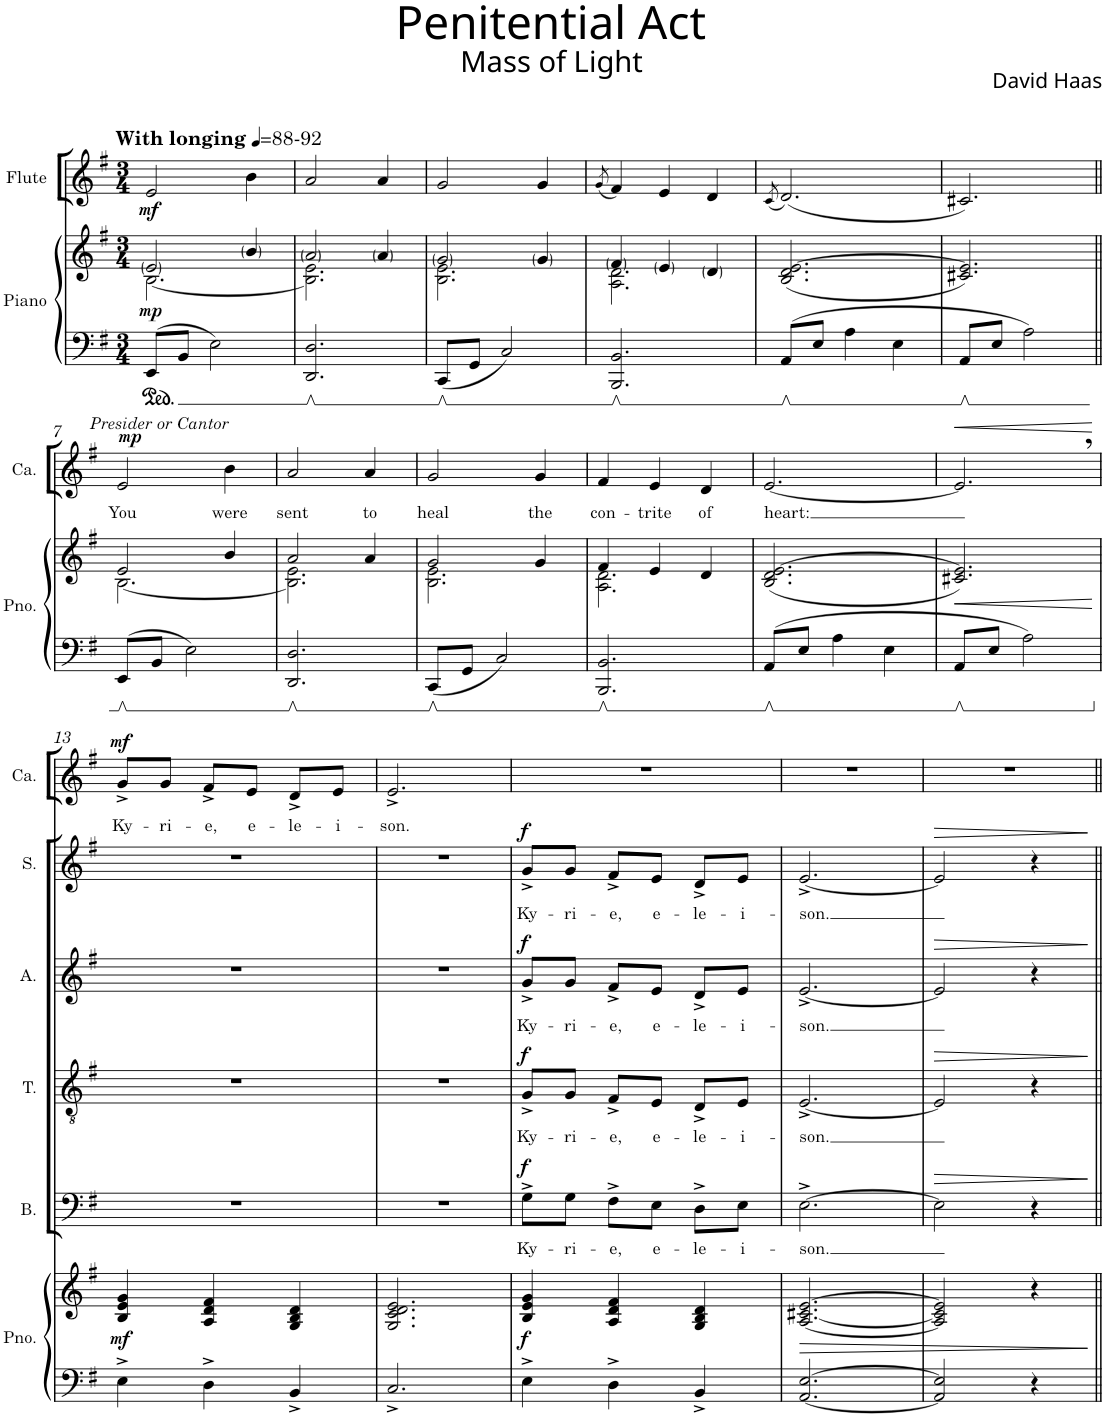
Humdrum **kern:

**kern	**kern	**dynam	**kern	**dynam	**kern	**text	**dynam	**kern	**text	**dynam	**kern	**text	**dynam	**kern	**text	**dynam	**kern	**text	**dynam
*part7	*part7	*part7	*part6	*part6	*part5	*part5	*part5	*part4	*part4	*part4	*part3	*part3	*part3	*part2	*part2	*part2	*part1	*part1	*part1
*staff8	*staff7	*staff7/8	*staff6	*staff6	*staff5	*staff5	*staff5	*staff4	*staff4	*staff4	*staff3	*staff3	*staff3	*staff2	*staff2	*staff2	*staff1	*staff1	*staff1
*I"Piano	*	*	*I"Flute	*	*I"Bass	*	*	*I"Tenor	*	*	*I"Alto	*	*	*I"Soprano	*	*	*I"Cantor	*	*
*I'Pno.	*	*	*I'Fl.	*	*I'B.	*	*	*I'T.	*	*	*I'A.	*	*	*I'S.	*	*	*I'Ca.	*	*
*clefF4	*clefG2	*	*clefG2	*	*clefF4	*	*	*clefGv2	*	*	*clefG2	*	*	*clefG2	*	*	*clefG2	*	*
*k[f#]	*k[f#]	*	*k[f#]	*	*k[f#]	*	*	*k[f#]	*	*	*k[f#]	*	*	*k[f#]	*	*	*k[f#]	*	*
*M3/4	*M3/4	*	*M3/4	*	*M3/4	*	*	*M3/4	*	*	*M3/4	*	*	*M3/4	*	*	*M3/4	*	*
*MM88	*MM88	*	*MM88	*	*MM88	*	*	*MM88	*	*	*MM88	*	*	*MM88	*	*	*MM88	*	*
=1	=1	=1	=1	=1	=1	=1	=1	=1	=1	=1	=1	=1	=1	=1	=1	=1	=1	=1	=1
*	*^	*	*	*	*	*	*	*	*	*	*	*	*	*	*	*	*	*	*
!	!	!	!	!	!	!	!	!	!	!	!	!	!	!	!	!	!	!LO:TX:a:B:t=With longing	!	!
!	!	!	!	!	!	!	!	!	!	!	!	!	!	!	!	!	!	!LO:TX:a:t=-92	!	!
!	!	!	!LO:DY:b	!	!LO:DY:b	!	!	!	!	!	!	!	!	!	!	!	!	!	!	!
8EE/L	2e/	[2.B\	mp	2e/	mf	2.r	.	.	2.r	.	.	2.r	.	.	2.r	.	.	2.r	.	.
8BB/J	.	.	.	.	.	.	.	.	.	.	.	.	.	.	.	.	.	.	.	.
2E\	.	.	.	.	.	.	.	.	.	.	.	.	.	.	.	.	.	.	.	.
.	4b/	.	.	4b\	.	.	.	.	.	.	.	.	.	.	.	.	.	.	.	.
=2	=2	=2	=2	=2	=2	=2	=2	=2	=2	=2	=2	=2	=2	=2	=2	=2	=2	=2	=2	=2
2.DD/ 2.D/	2a/	2.B\] 2.e\	.	2a/	.	2.r	.	.	2.r	.	.	2.r	.	.	2.r	.	.	2.r	.	.
.	4a/	.	.	4a/	.	.	.	.	.	.	.	.	.	.	.	.	.	.	.	.
=3	=3	=3	=3	=3	=3	=3	=3	=3	=3	=3	=3	=3	=3	=3	=3	=3	=3	=3	=3	=3
8CC/L	2g/	2.B\ 2.e\	.	2g/	.	2.r	.	.	2.r	.	.	2.r	.	.	2.r	.	.	2.r	.	.
8GG/J	.	.	.	.	.	.	.	.	.	.	.	.	.	.	.	.	.	.	.	.
2C/	.	.	.	.	.	.	.	.	.	.	.	.	.	.	.	.	.	.	.	.
.	4g/	.	.	4g/	.	.	.	.	.	.	.	.	.	.	.	.	.	.	.	.
=4	=4	=4	=4	=4	=4	=4	=4	=4	=4	=4	=4	=4	=4	=4	=4	=4	=4	=4	=4	=4
.	.	.	.	(8qg/	.	.	.	.	.	.	.	.	.	.	.	.	.	.	.	.
2.BBB/ 2.BB/	4f#/	2.A\ 2.d\	.	4f#/)	.	2.r	.	.	2.r	.	.	2.r	.	.	2.r	.	.	2.r	.	.
.	4e/	.	.	4e/	.	.	.	.	.	.	.	.	.	.	.	.	.	.	.	.
.	4d/	.	.	4d/	.	.	.	.	.	.	.	.	.	.	.	.	.	.	.	.
*	*v	*v	*	*	*	*	*	*	*	*	*	*	*	*	*	*	*	*	*	*
=5	=5	=5	=5	=5	=5	=5	=5	=5	=5	=5	=5	=5	=5	=5	=5	=5	=5	=5	=5
.	.	.	(8qc/	.	.	.	.	.	.	.	.	.	.	.	.	.	.	.	.
8AA/L	(2.B/ 2.d/ [2.e/	.	(2.d/)	.	2.r	.	.	2.r	.	.	2.r	.	.	2.r	.	.	2.r	.	.
8E/J	.	.	.	.	.	.	.	.	.	.	.	.	.	.	.	.	.	.	.
4A\	.	.	.	.	.	.	.	.	.	.	.	.	.	.	.	.	.	.	.
4E\	.	.	.	.	.	.	.	.	.	.	.	.	.	.	.	.	.	.	.
=6	=6	=6	=6	=6	=6	=6	=6	=6	=6	=6	=6	=6	=6	=6	=6	=6	=6	=6	=6
8AA/L	2.c#X/ 2.e/])	.	2.c#X/)	.	2.r	.	.	2.r	.	.	2.r	.	.	2.r	.	.	2.r	.	.
8E/J	.	.	.	.	.	.	.	.	.	.	.	.	.	.	.	.	.	.	.
2A\	.	.	.	.	.	.	.	.	.	.	.	.	.	.	.	.	.	.	.
!!LO:LB:g=z
=7||	=7||	=7||	=7||	=7||	=7||	=7||	=7||	=7||	=7||	=7||	=7||	=7||	=7||	=7||	=7||	=7||	=7||	=7||	=7||
*	*^	*	*	*	*	*	*	*	*	*	*	*	*	*	*	*	*	*	*
!	!	!	!	!	!	!	!	!	!	!	!	!	!	!	!	!	!	!LO:TX:a:i:t=Presider or Cantor	!	!
!	!	!	!	!	!	!	!	!	!	!	!	!	!	!	!	!	!	!	!LO:LY:b	!LO:DY:a
8EE/L	2e/	[2.B\	.	2.r	.	2.r	.	.	2.r	.	.	2.r	.	.	2.r	.	.	2e/	You	mp
8BB/J	.	.	.	.	.	.	.	.	.	.	.	.	.	.	.	.	.	.	.	.
2E\	.	.	.	.	.	.	.	.	.	.	.	.	.	.	.	.	.	.	.	.
!	!	!	!	!	!	!	!	!	!	!	!	!	!	!	!	!	!	!	!LO:LY:b	!
.	4b/	.	.	.	.	.	.	.	.	.	.	.	.	.	.	.	.	4b\	were	.
=8	=8	=8	=8	=8	=8	=8	=8	=8	=8	=8	=8	=8	=8	=8	=8	=8	=8	=8	=8	=8
!	!	!	!	!	!	!	!	!	!	!	!	!	!	!	!	!	!	!	!LO:LY:b	!
2.DD/ 2.D/	2a/	2.B\] 2.e\	.	2.r	.	2.r	.	.	2.r	.	.	2.r	.	.	2.r	.	.	2a/	sent	.
!	!	!	!	!	!	!	!	!	!	!	!	!	!	!	!	!	!	!	!LO:LY:b	!
.	4a/	.	.	.	.	.	.	.	.	.	.	.	.	.	.	.	.	4a/	to	.
=9	=9	=9	=9	=9	=9	=9	=9	=9	=9	=9	=9	=9	=9	=9	=9	=9	=9	=9	=9	=9
!	!	!	!	!	!	!	!	!	!	!	!	!	!	!	!	!	!	!	!LO:LY:b	!
8CC/L	2g/	2.B\ 2.e\	.	2.r	.	2.r	.	.	2.r	.	.	2.r	.	.	2.r	.	.	2g/	heal	.
8GG/J	.	.	.	.	.	.	.	.	.	.	.	.	.	.	.	.	.	.	.	.
2C/	.	.	.	.	.	.	.	.	.	.	.	.	.	.	.	.	.	.	.	.
!	!	!	!	!	!	!	!	!	!	!	!	!	!	!	!	!	!	!	!LO:LY:b	!
.	4g/	.	.	.	.	.	.	.	.	.	.	.	.	.	.	.	.	4g/	the	.
=10	=10	=10	=10	=10	=10	=10	=10	=10	=10	=10	=10	=10	=10	=10	=10	=10	=10	=10	=10	=10
!	!	!	!	!	!	!	!	!	!	!	!	!	!	!	!	!	!	!	!LO:LY:b	!
2.BBB/ 2.BB/	4f#/	2.A\ 2.d\	.	2.r	.	2.r	.	.	2.r	.	.	2.r	.	.	2.r	.	.	4f#/	con-	.
!	!	!	!	!	!	!	!	!	!	!	!	!	!	!	!	!	!	!	!LO:LY:b	!
.	4e/	.	.	.	.	.	.	.	.	.	.	.	.	.	.	.	.	4e/	-trite	.
!	!	!	!	!	!	!	!	!	!	!	!	!	!	!	!	!	!	!	!LO:LY:b	!
.	4d/	.	.	.	.	.	.	.	.	.	.	.	.	.	.	.	.	4d/	of	.
*	*v	*v	*	*	*	*	*	*	*	*	*	*	*	*	*	*	*	*	*	*
=11	=11	=11	=11	=11	=11	=11	=11	=11	=11	=11	=11	=11	=11	=11	=11	=11	=11	=11	=11
!	!	!	!	!	!	!	!	!	!	!	!	!	!	!	!	!	!	!LO:LY:b	!
8AA/L	(2.B/ 2.d/ [2.e/	.	2.r	.	2.r	.	.	2.r	.	.	2.r	.	.	2.r	.	.	[2.e/	heart:	.
8E/J	.	.	.	.	.	.	.	.	.	.	.	.	.	.	.	.	.	.	.
4A\	.	.	.	.	.	.	.	.	.	.	.	.	.	.	.	.	.	.	.
4E\	.	.	.	.	.	.	.	.	.	.	.	.	.	.	.	.	.	.	.
=12	=12	=12	=12	=12	=12	=12	=12	=12	=12	=12	=12	=12	=12	=12	=12	=12	=12	=12	=12
!	!	!LO:HP:b	!	!	!	!	!	!	!	!	!	!	!	!	!	!	!	!	!LO:HP:b
8AA/L	2.c#X/ 2.e/])	<	2.r	.	2.r	.	.	2.r	.	.	2.r	.	.	2.r	.	.	2.e,/]	.	<
8E/J	.	.	.	.	.	.	.	.	.	.	.	.	.	.	.	.	.	.	.
2A\	.	.	.	.	.	.	.	.	.	.	.	.	.	.	.	.	.	.	.
.	.	[	.	.	.	.	.	.	.	.	.	.	.	.	.	.	.	.	[
!!LO:LB:g=z
=13	=13	=13	=13	=13	=13	=13	=13	=13	=13	=13	=13	=13	=13	=13	=13	=13	=13	=13	=13
!	!	!LO:DY:b	!	!	!	!	!	!	!	!	!	!	!	!	!	!	!	!LO:LY:b	!LO:DY:a
4E^\	4B/ 4e/ 4g/	mf	2.r	.	2.r	.	.	2.r	.	.	2.r	.	.	2.r	.	.	8g^/L	Ky-	mf
!	!	!	!	!	!	!	!	!	!	!	!	!	!	!	!	!	!	!LO:LY:b	!
.	.	.	.	.	.	.	.	.	.	.	.	.	.	.	.	.	8g/J	-ri-	.
!	!	!	!	!	!	!	!	!	!	!	!	!	!	!	!	!	!	!LO:LY:b	!
4D^\	4A/ 4d/ 4f#/	.	.	.	.	.	.	.	.	.	.	.	.	.	.	.	8f#^/L	-e,	.
!	!	!	!	!	!	!	!	!	!	!	!	!	!	!	!	!	!	!LO:LY:b	!
.	.	.	.	.	.	.	.	.	.	.	.	.	.	.	.	.	8e/J	e-	.
!	!	!	!	!	!	!	!	!	!	!	!	!	!	!	!	!	!	!LO:LY:b	!
4BB^/	4G/ 4B/ 4d/	.	.	.	.	.	.	.	.	.	.	.	.	.	.	.	8d^/L	-le-	.
!	!	!	!	!	!	!	!	!	!	!	!	!	!	!	!	!	!	!LO:LY:b	!
.	.	.	.	.	.	.	.	.	.	.	.	.	.	.	.	.	8e/J	-i-	.
=14	=14	=14	=14	=14	=14	=14	=14	=14	=14	=14	=14	=14	=14	=14	=14	=14	=14	=14	=14
!	!	!	!	!	!	!	!	!	!	!	!	!	!	!	!	!	!	!LO:LY:b	!
2.C^/	2.G/ 2.c/ 2.d/ 2.e/	.	2.r	.	2.r	.	.	2.r	.	.	2.r	.	.	2.r	.	.	2.e^/	-son.	.
=15	=15	=15	=15	=15	=15	=15	=15	=15	=15	=15	=15	=15	=15	=15	=15	=15	=15	=15	=15
!	!	!LO:DY:b	!	!	!	!LO:LY:b	!LO:DY:a	!	!LO:LY:b	!LO:DY:a	!	!LO:LY:b	!LO:DY:a	!	!LO:LY:b	!LO:DY:a	!	!	!
4E^\	4B/ 4e/ 4g/	f	2.r	.	8G^\L	Ky-	f	8G^/L	Ky-	f	8g^/L	Ky-	f	8g^/L	Ky-	f	2.r	.	.
!	!	!	!	!	!	!LO:LY:b	!	!	!LO:LY:b	!	!	!LO:LY:b	!	!	!LO:LY:b	!	!	!	!
.	.	.	.	.	8G\J	-ri-	.	8G/J	-ri-	.	8g/J	-ri-	.	8g/J	-ri-	.	.	.	.
!	!	!	!	!	!	!LO:LY:b	!	!	!LO:LY:b	!	!	!LO:LY:b	!	!	!LO:LY:b	!	!	!	!
4D^\	4A/ 4d/ 4f#/	.	.	.	8F#^\L	-e,	.	8F#^/L	-e,	.	8f#^/L	-e,	.	8f#^/L	-e,	.	.	.	.
!	!	!	!	!	!	!LO:LY:b	!	!	!LO:LY:b	!	!	!LO:LY:b	!	!	!LO:LY:b	!	!	!	!
.	.	.	.	.	8E\J	e-	.	8E/J	e-	.	8e/J	e-	.	8e/J	e-	.	.	.	.
!	!	!	!	!	!	!LO:LY:b	!	!	!LO:LY:b	!	!	!LO:LY:b	!	!	!LO:LY:b	!	!	!	!
4BB^/	4G/ 4B/ 4d/	.	.	.	8D^\L	-le-	.	8D^/L	-le-	.	8d^/L	-le-	.	8d^/L	-le-	.	.	.	.
!	!	!	!	!	!	!LO:LY:b	!	!	!LO:LY:b	!	!	!LO:LY:b	!	!	!LO:LY:b	!	!	!	!
.	.	.	.	.	8E\J	-i-	.	8E/J	-i-	.	8e/J	-i-	.	8e/J	-i-	.	.	.	.
=16	=16	=16	=16	=16	=16	=16	=16	=16	=16	=16	=16	=16	=16	=16	=16	=16	=16	=16	=16
!	!	!LO:HP:b	!	!	!	!LO:LY:b	!	!	!LO:LY:b	!	!	!LO:LY:b	!	!	!LO:LY:b	!	!	!	!
[2.AA/ [2.E/	[2.A/ [2.c#X/ [2.e/	>	2.r	.	[2.E^\	-son.	.	[2.E^/	-son.	.	[2.e^/	-son.	.	[2.e^/	-son.	.	2.r	.	.
=17	=17	=17	=17	=17	=17	=17	=17	=17	=17	=17	=17	=17	=17	=17	=17	=17	=17	=17	=17
!	!	!	!	!	!	!	!LO:HP:b	!	!	!LO:HP:b	!	!	!LO:HP:b	!	!	!LO:HP:b	!	!	!
2AA/] 2E/]	2A/] 2c#/] 2e/]	.	2.r	.	2E\]	.	>	2E/]	.	>	2e/]	.	>	2e/]	.	>	2.r	.	.
4r	4r	.	.	.	4r	.	.	4r	.	.	4r	.	.	4r	.	.	.	.	.
.	.	]	.	.	.	.	]	.	.	]	.	.	]	.	.	]	.	.	.
=||	=||	=||	=||	=||	=||	=||	=||	=||	=||	=||	=||	=||	=||	=||	=||	=||	=||	=||	=||
*-	*-	*-	*-	*-	*-	*-	*-	*-	*-	*-	*-	*-	*-	*-	*-	*-	*-	*-	*-
